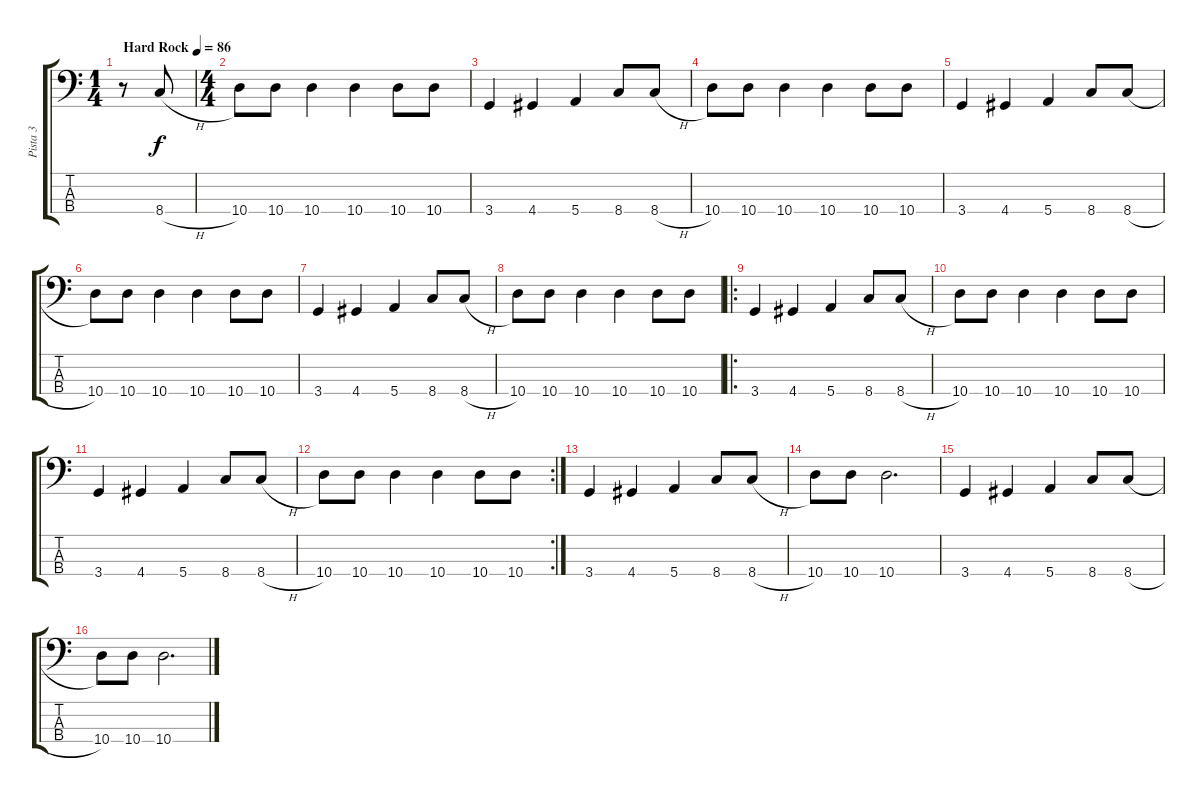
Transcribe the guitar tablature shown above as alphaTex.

\track ("Pista 3" "Pista 3") {instrument electricbassfinger}
\staff {score tabs}
\tuning (G2 D2 A1 E1) {hide}
\ts (1 4)
\tempo (86 "Hard Rock")
\clef f4
\ks c
r.8{dy f instrument electricbassfinger} 8.4{h}.8 |
\ts (4 4)
10.4.8 10.4.8 10.4.4 10.4.4 10.4.8 10.4.8 |
3.4.4 4.4.4 5.4.4 8.4.8 8.4{h}.8 |
10.4.8 10.4.8 10.4.4 10.4.4 10.4.8 10.4.8 |
3.4.4 4.4.4 5.4.4 8.4.8 8.4{h}.8 |
10.4.8 10.4.8 10.4.4 10.4.4 10.4.8 10.4.8 |
3.4.4 4.4.4 5.4.4 8.4.8 8.4{h}.8 |
10.4.8 10.4.8 10.4.4 10.4.4 10.4.8 10.4.8 |
\ro
3.4.4 4.4.4 5.4.4 8.4.8 8.4{h}.8 |
10.4.8 10.4.8 10.4.4 10.4.4 10.4.8 10.4.8 |
3.4.4 4.4.4 5.4.4 8.4.8 8.4{h}.8 |
\rc 2
10.4.8 10.4.8 10.4.4 10.4.4 10.4.8 10.4.8 |
3.4.4 4.4.4 5.4.4 8.4.8 8.4{h}.8 |
10.4.8 10.4.8 10.4.2{d} |
3.4.4 4.4.4 5.4.4 8.4.8 8.4{h}.8 |
10.4.8 10.4.8 10.4.2{d}
